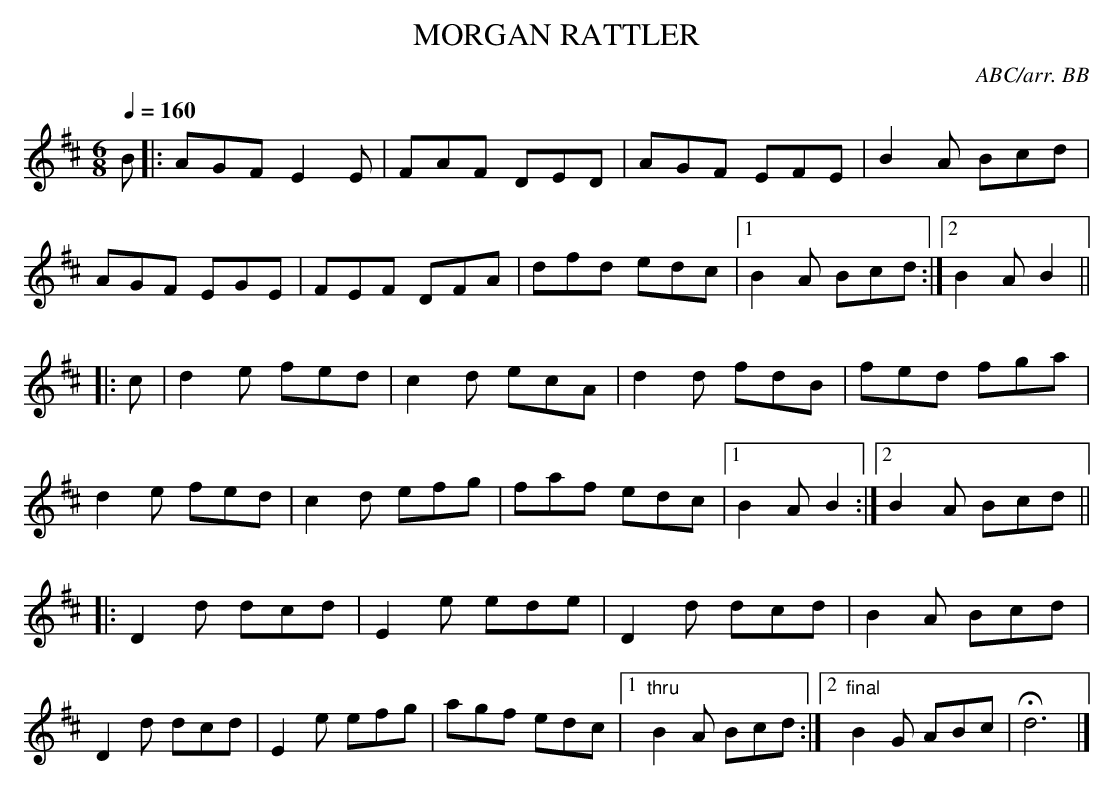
X:1
T:MORGAN RATTLER
C:ABC/arr. BB
Y:"Irish"
Q:1/4=160
M:6/8
L:1/8
K:Bm
B|: AGF E2E|FAF DED|AGF EFE|B2A Bcd|
AGF EGE|FEF DFA|dfd edc|1 B2A Bcd :|\
[2 B2AB2 ||
|:c|d2e fed|c2d ecA|d2d fdB|fed fga|
d2e fed|c2d efg|faf edc|1 B2A B2 :|\
[2 B2A Bcd ||
|:D2d dcd|E2e ede|D2d dcd|B2A Bcd|
D2d dcd|E2e efg|agf edc|1 "thru"B2A Bcd :|\
[2"final"B2G ABc|Hd6|]
